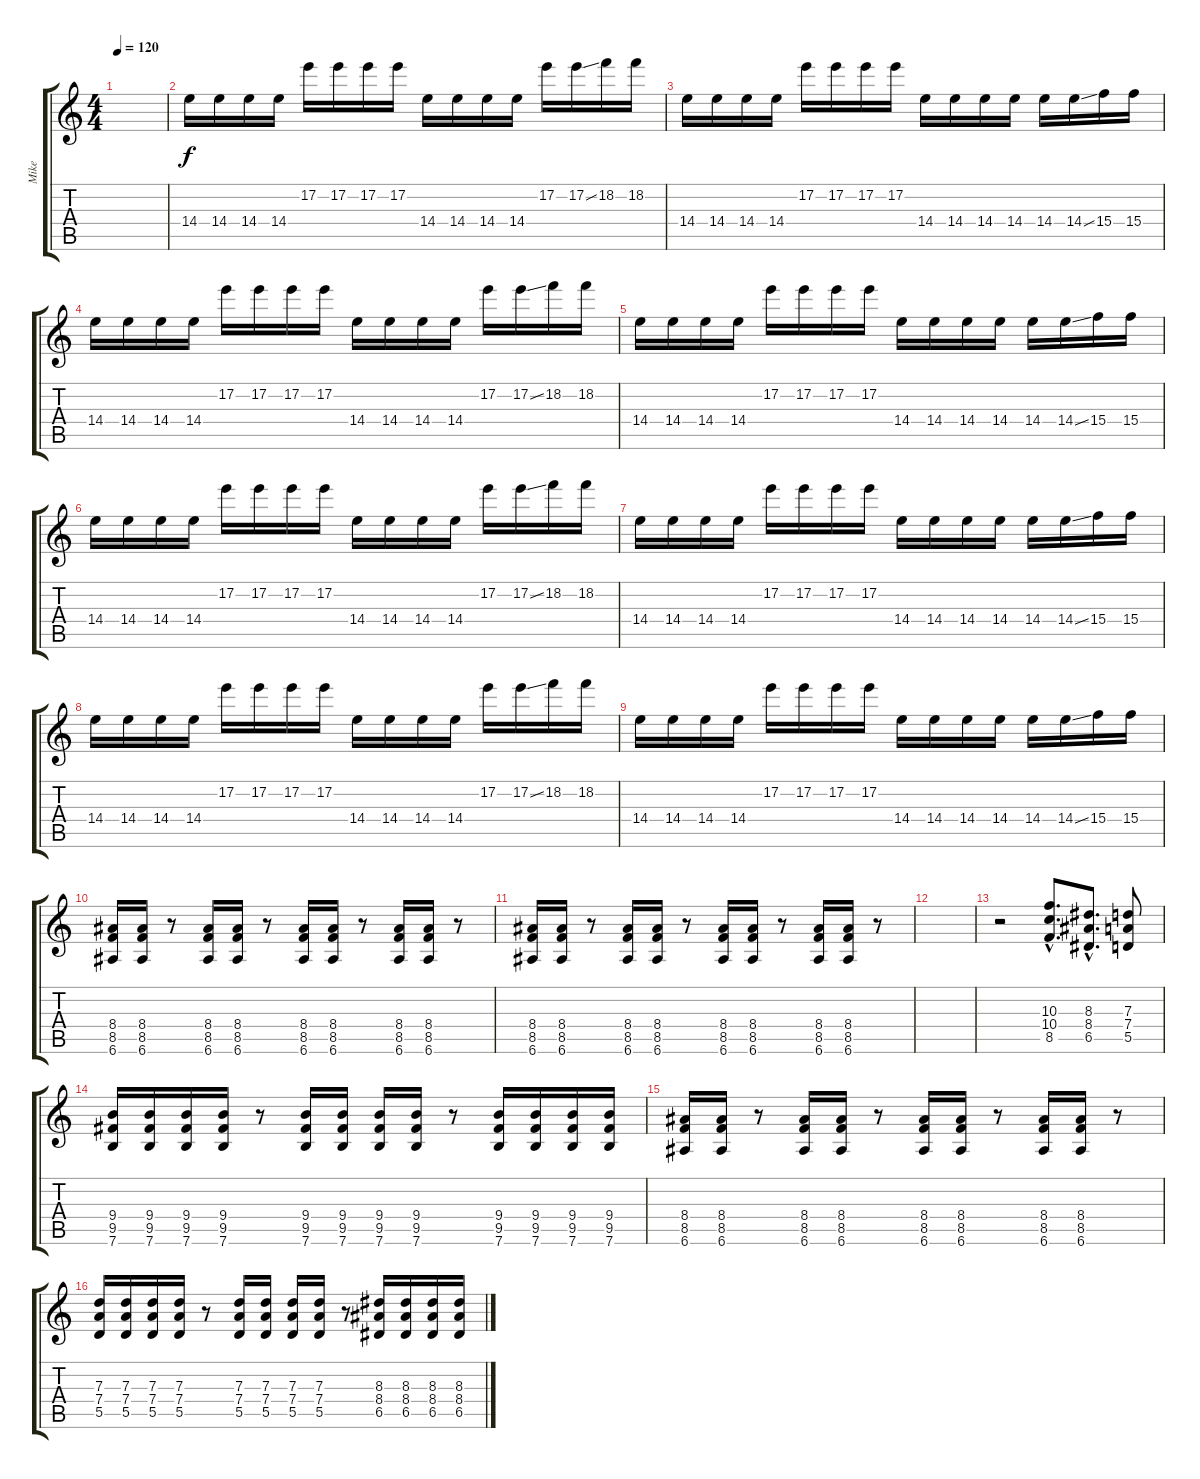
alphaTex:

\track ("Mike" "Mike") {instrument distortionguitar}
\staff {score tabs}
\tuning (E4 B3 G3 D3 A2 E2) {hide}
\ts (4 4)
\tempo 120
\clef g2
\ks c
|
14.4.16 14.4.16 14.4.16 14.4.16 17.2.16 17.2.16 17.2.16 17.2.16 14.4.16 14.4.16 14.4.16 14.4.16 17.2.16 17.2{ss}.16 18.2.16 18.2.16 |
14.4.16 14.4.16 14.4.16 14.4.16 17.2.16 17.2.16 17.2.16 17.2.16 14.4.16 14.4.16 14.4.16 14.4.16 14.4.16 14.4{ss}.16 15.4.16 15.4.16 |
14.4.16 14.4.16 14.4.16 14.4.16 17.2.16 17.2.16 17.2.16 17.2.16 14.4.16 14.4.16 14.4.16 14.4.16 17.2.16 17.2{ss}.16 18.2.16 18.2.16 |
14.4.16 14.4.16 14.4.16 14.4.16 17.2.16 17.2.16 17.2.16 17.2.16 14.4.16 14.4.16 14.4.16 14.4.16 14.4.16 14.4{ss}.16 15.4.16 15.4.16 |
14.4.16 14.4.16 14.4.16 14.4.16 17.2.16 17.2.16 17.2.16 17.2.16 14.4.16 14.4.16 14.4.16 14.4.16 17.2.16 17.2{ss}.16 18.2.16 18.2.16 |
14.4.16 14.4.16 14.4.16 14.4.16 17.2.16 17.2.16 17.2.16 17.2.16 14.4.16 14.4.16 14.4.16 14.4.16 14.4.16 14.4{ss}.16 15.4.16 15.4.16 |
14.4.16 14.4.16 14.4.16 14.4.16 17.2.16 17.2.16 17.2.16 17.2.16 14.4.16 14.4.16 14.4.16 14.4.16 17.2.16 17.2{ss}.16 18.2.16 18.2.16 |
14.4.16 14.4.16 14.4.16 14.4.16 17.2.16 17.2.16 17.2.16 17.2.16 14.4.16 14.4.16 14.4.16 14.4.16 14.4.16 14.4{ss}.16 15.4.16 15.4.16 |
(8.4 8.5 6.6).16 (8.4 8.5 6.6).16 r.8 (8.4 8.5 6.6).16 (8.4 8.5 6.6).16 r.8 (8.4 8.5 6.6).16 (8.4 8.5 6.6).16 r.8 (8.4 8.5 6.6).16 (8.4 8.5 6.6).16 r.8 |
(8.4 8.5 6.6).16 (8.4 8.5 6.6).16 r.8 (8.4 8.5 6.6).16 (8.4 8.5 6.6).16 r.8 (8.4 8.5 6.6).16 (8.4 8.5 6.6).16 r.8 (8.4 8.5 6.6).16 (8.4 8.5 6.6).16 r.8 |
|
r.2 (10.3{hac} 10.4{hac} 8.5{hac}).8{d} (8.3{hac} 8.4{hac} 6.5{hac}).8{d} (7.3 7.4 5.5).8 |
(9.4 9.5 7.6).16 (9.4 9.5 7.6).16 (9.4 9.5 7.6).16 (9.4 9.5 7.6).16 r.8 (9.4 9.5 7.6).16 (9.4 9.5 7.6).16 (9.4 9.5 7.6).16 (9.4 9.5 7.6).16 r.8 (9.4 9.5 7.6).16 (9.4 9.5 7.6).16 (9.4 9.5 7.6).16 (9.4 9.5 7.6).16 |
(8.4 8.5 6.6).16 (8.4 8.5 6.6).16 r.8 (8.4 8.5 6.6).16 (8.4 8.5 6.6).16 r.8 (8.4 8.5 6.6).16 (8.4 8.5 6.6).16 r.8 (8.4 8.5 6.6).16 (8.4 8.5 6.6).16 r.8 |
(7.3 7.4 5.5).16 (7.3 7.4 5.5).16 (7.3 7.4 5.5).16 (7.3 7.4 5.5).16 r.8 (7.3 7.4 5.5).16 (7.3 7.4 5.5).16 (7.3 7.4 5.5).16 (7.3 7.4 5.5).16 r.8 (8.3 8.4 6.5).16 (8.3 8.4 6.5).16 (8.3 8.4 6.5).16 (8.3 8.4 6.5).16
